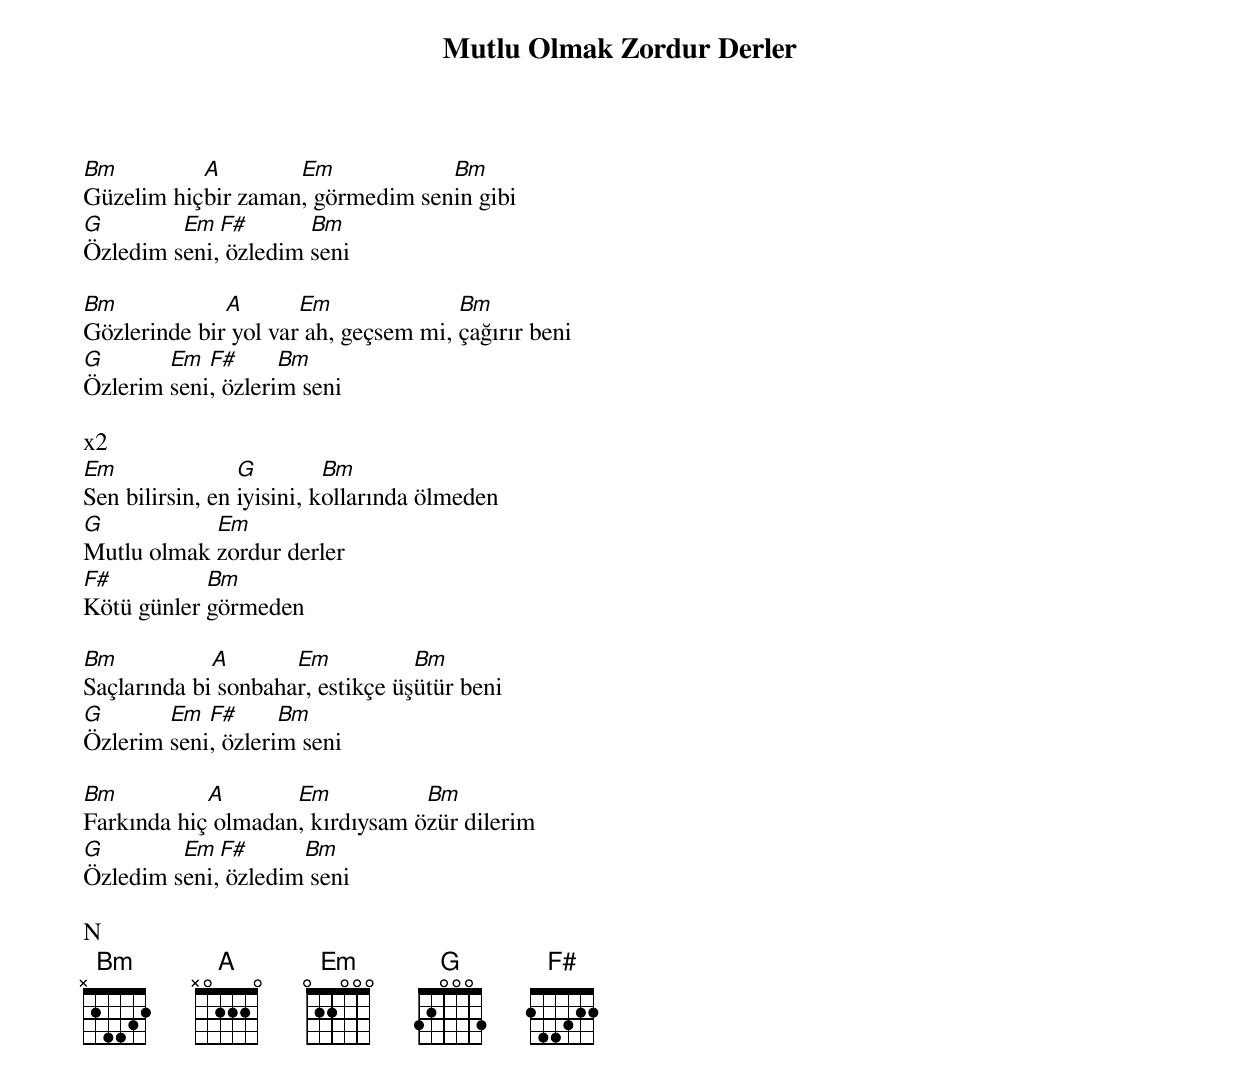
{title: Mutlu Olmak Zordur Derler}
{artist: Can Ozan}

Bm         A        Em            Bm
Güzelim hiçbir zaman, görmedim senin gibi
G        Em  F#       Bm
Özledim seni, özledim seni

Bm            A       Em              Bm
Gözlerinde bir yol var ah, geçsem mi, çağırır beni
G       Em  F#      Bm
Özlerim seni, özlerim seni

x2
Em               G         Bm
Sen bilirsin, en iyisini, kollarında ölmeden
G           Em
Mutlu olmak zordur derler
F#          Bm
Kötü günler görmeden

Bm           A       Em           Bm
Saçlarında bi sonbahar, estikçe üşütür beni
G       Em  F#      Bm
Özlerim seni, özlerim seni

Bm          A       Em           Bm
Farkında hiç olmadan, kırdıysam özür dilerim
G        Em  F#      Bm
Özledim seni, özledim seni

N
